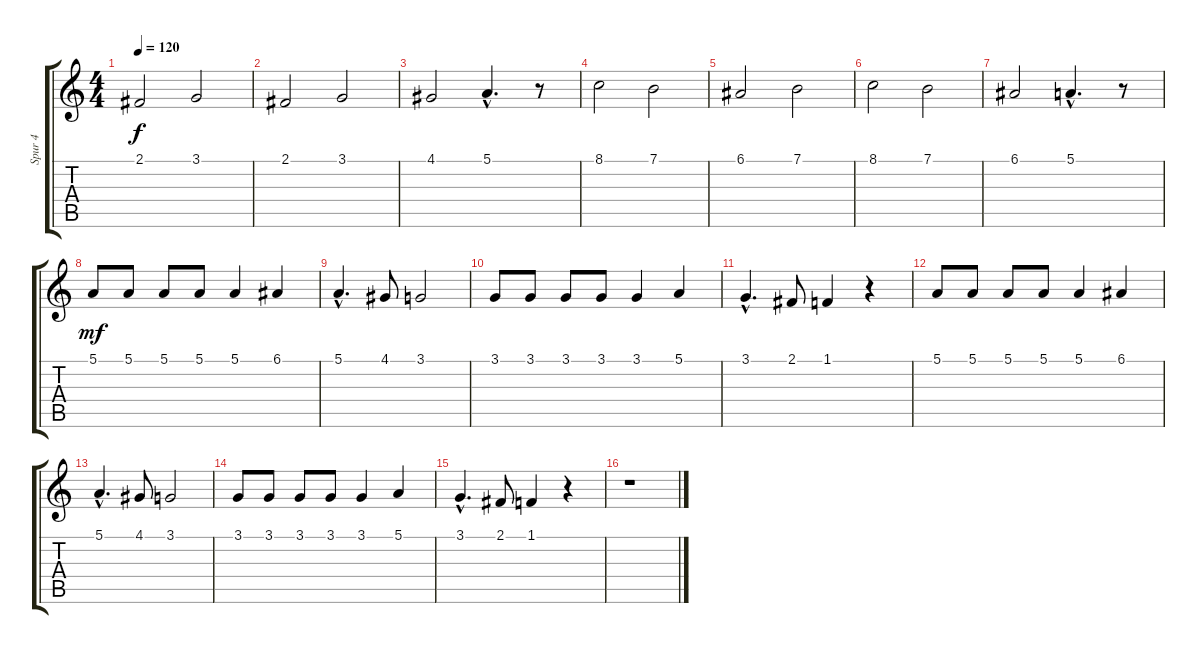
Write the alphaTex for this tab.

\track ("Spur 4" "Spur 4") {instrument vibraphone}
\staff {score tabs}
\tuning (E4 B3 G3 D3 A2 E2) {hide}
\ts (4 4)
\tempo 120
\clef g2
\ks c
2.1.2{dy f} 3.1.2 |
2.1.2 3.1.2 |
4.1.2 5.1{hac}.4{d} r.8 |
8.1.2 7.1.2 |
6.1.2 7.1.2 |
8.1.2 7.1.2 |
6.1.2 5.1{hac}.4{d} r.8 |
5.1.8{dy mf} 5.1.8 5.1.8 5.1.8 5.1.4 6.1.4 |
5.1{hac}.4{d} 4.1.8 3.1.2 |
3.1.8 3.1.8 3.1.8 3.1.8 3.1.4 5.1.4 |
3.1{hac}.4{d} 2.1.8 1.1.4 r.4 |
5.1.8 5.1.8 5.1.8 5.1.8 5.1.4 6.1.4 |
5.1{hac}.4{d} 4.1.8 3.1.2 |
3.1.8 3.1.8 3.1.8 3.1.8 3.1.4 5.1.4 |
3.1{hac}.4{d} 2.1.8 1.1.4 r.4 |
r.1
